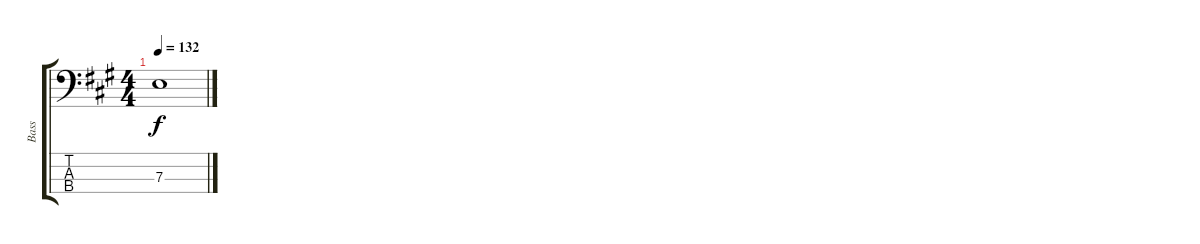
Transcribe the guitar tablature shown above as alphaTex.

\track ("Bass" "Bass") {instrument electricbassfinger}
\staff {score tabs}
\tuning (G2 D2 A1 E1) {hide}
\ts (4 4)
\tempo 132
\clef f4
\ks f#minor
7.3.1{dy f}
